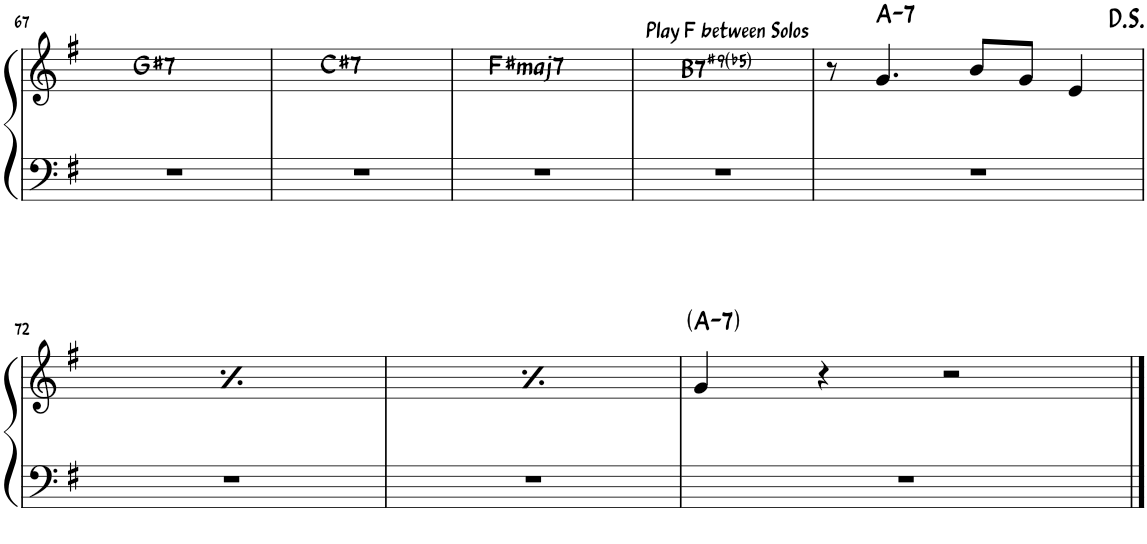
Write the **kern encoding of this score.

**kern	**harte
*part1	*part1
*staff1	*
*I"Piano	*
*I'Pia.	*
!!LO:PB:g=z
*clefG2	*
*Trd8c14	*
*k[f#]	*
*M4/4	*
=67	=67
!	!LO:H:kt=7
1ryy	G#:7
=68	=68
*^	*
1ryy	4ryy	.
!	!	!LO:H:kt=7
.	2.ryy	C#:7
=69	=69	=69
1ryy	4ryy	.
!	!	!LO:H:kt=maj7
.	2.ryy	F#:maj7
=70	=70	=70
!LO:TX:a:t=Play F between Solos	!	!
1ryy	4ryy	.
!	!	!LO:H:kt=7
.	2.ryy	B:(3,b5,b7,#9)
*v	*v	*
=71	=71
8r	.
!	!LO:H:kt=7
4.g/	A:min7
8b/L	.
8g/J	.
4e/	.
!!LO:LB:g=z
=72	=72
8r	.
!	!LO:H:kt=7
4.g/	A:min7
8b/L	.
8g/J	.
4e/	.
=73	=73
8r	.
!	!LO:H:kt=7
4.g/	A:min7
8b/L	.
8g/J	.
4e/	.
=74	=74
!	!LO:H:kt=7
4g/	A:min7
4r	.
2r	.
==	==
*-	*-
